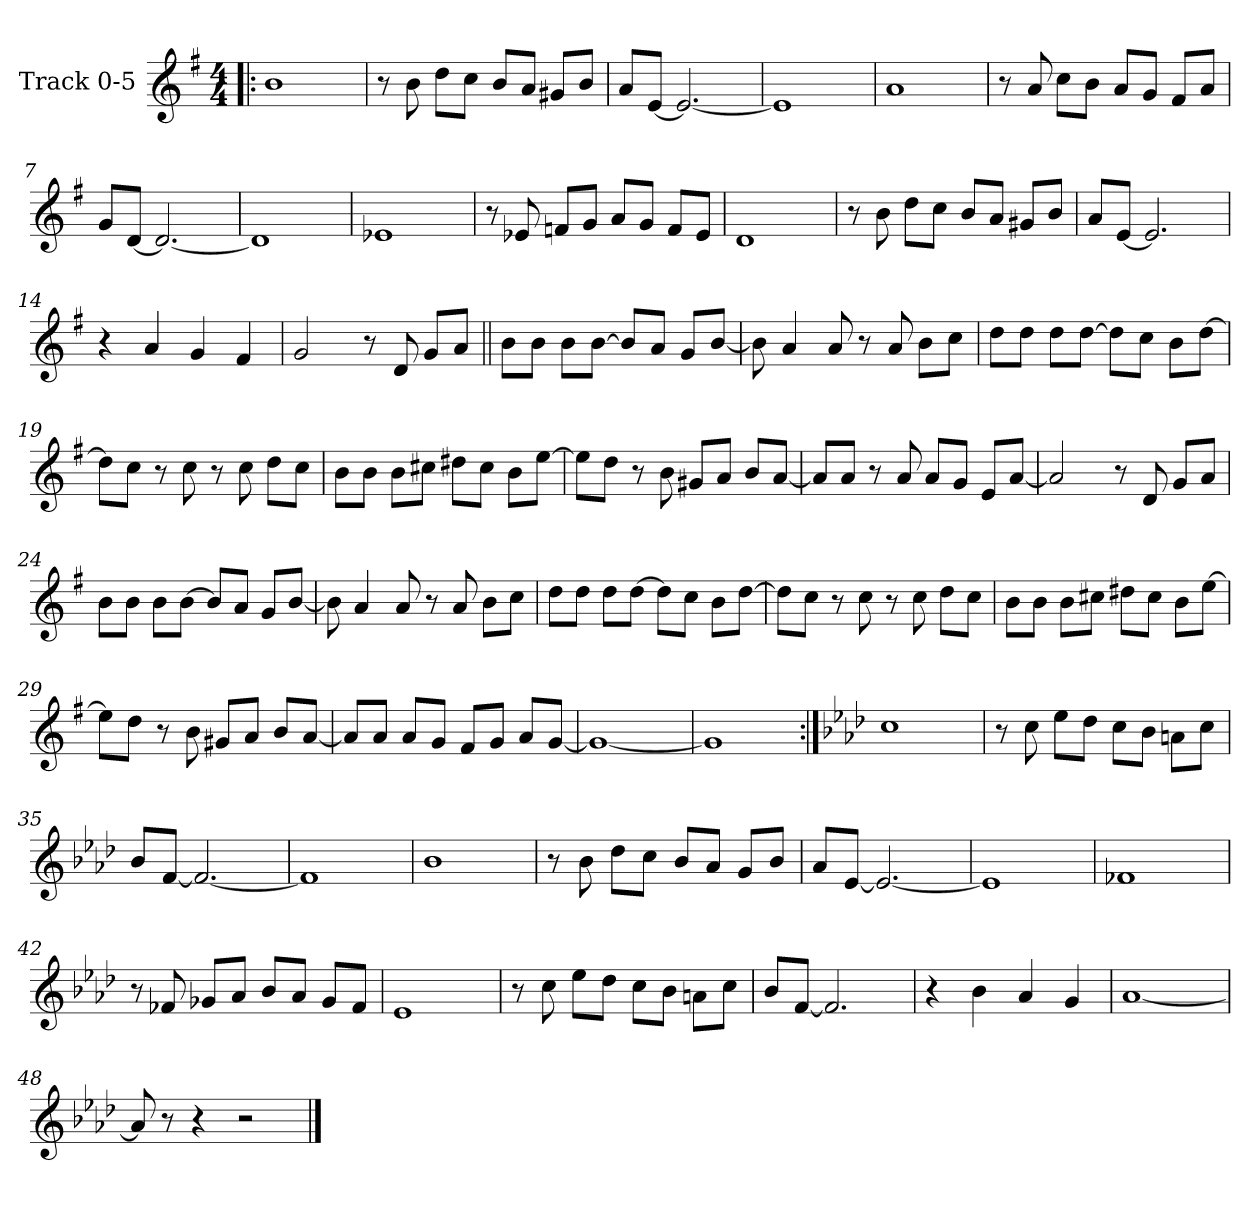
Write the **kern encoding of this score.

**kern
*part1
*staff1
*I"Track 0-5
*clefG2
*k[f#]
*G:
*M4/4
=1!|:
1b
=2
8r
8b\
8dd\L
8cc\J
8b/L
8a/J
8g#X/L
8b/J
=3
8a/L
[8e/J
2.e/_
=4
1e]
=5
1a
=6
8r
8a/
8cc\L
8b\J
8a/L
8g/J
8f#/L
8a/J
!!LO:LB:g=z
=7
8g/L
[8d/J
2.d/_
=8
1d]
=9
1e-X
=10
8r
8e-X/
8fn/L
8g/J
8a/L
8g/J
8f/L
8e-/J
=11
1d
=12
8r
8b\
8dd\L
8cc\J
8b/L
8a/J
8g#X/L
8b/J
!!LO:LB:g=z
=13
8a/L
[8e/J
2.e/]
=14
4r
4a/
4g/
4f#/
=15
2g/
8r
8d/
8g/L
8a/J
=16||
8b\L
8b\J
8b\L
[8b\J
8b/L]
8a/J
8g/L
[8b/J
=17
8b\]
4a/
8a/
8r
8a/
8b\L
8cc\J
=18
8dd\L
8dd\J
8dd\L
[8dd\J
8dd\L]
8cc\J
8b\L
[8dd\J
!!LO:LB:g=z
=19
8dd\L]
8cc\J
8r
8cc\
8r
8cc\
8dd\L
8cc\J
=20
8b\L
8b\J
8b\L
8cc#X\J
8dd#X\L
8cc#\J
8b\L
[8ee\J
=21
8ee\L]
8dd\J
8r
8b\
8g#X/L
8a/J
8b/L
[8a/J
=22
8a/L]
8a/J
8r
8a/
8a/L
8g/J
8e/L
[8a/J
!!LO:LB:g=z
=23
2a/]
8r
8d/
8g/L
8a/J
=24
8b\L
8b\J
8b\L
[8b\J
8b/L]
8a/J
8g/L
[8b/J
=25
8b\]
4a/
8a/
8r
8a/
8b\L
8cc\J
=26
8dd\L
8dd\J
8dd\L
[8dd\J
8dd\L]
8cc\J
8b\L
[8dd\J
=27
8dd\L]
8cc\J
8r
8cc\
8r
8cc\
8dd\L
8cc\J
!!LO:LB:g=z
=28
8b\L
8b\J
8b\L
8cc#X\J
8dd#X\L
8cc#\J
8b\L
[8ee\J
=29
8ee\L]
8dd\J
8r
8b\
8g#X/L
8a/J
8b/L
[8a/J
=30
8a/L]
8a/J
8a/L
8g/J
8f#/L
8g/J
8a/L
[8g/J
=31
1g_
=32
1g]
!!LO:LB:g=z
=33:|!
*k[b-e-a-d-]
*A-:
1cc
=34
8r
8cc\
8ee-\L
8dd-\J
8cc\L
8b-\J
8an\L
8cc\J
=35
8b-/L
[8f/J
2.f/_
=36
1f]
=37
1b-
=38
8r
8b-\
8dd-\L
8cc\J
8b-/L
8a-/J
8g/L
8b-/J
!!LO:LB:g=z
=39
8a-/L
[8e-/J
2.e-/_
=40
1e-]
=41
1f-X
=42
8r
8f-X/
8g-X/L
8a-/J
8b-/L
8a-/J
8g-/L
8f-/J
=43
1e-
=44
8r
8cc\
8ee-\L
8dd-\J
8cc\L
8b-\J
8an\L
8cc\J
!!LO:LB:g=z
=45
8b-/L
[8f/J
2.f/]
=46
4r
4b-\
4a-/
4g/
=47
[1a-
=48
8a-/]
8r
4r
2r
==
*-
